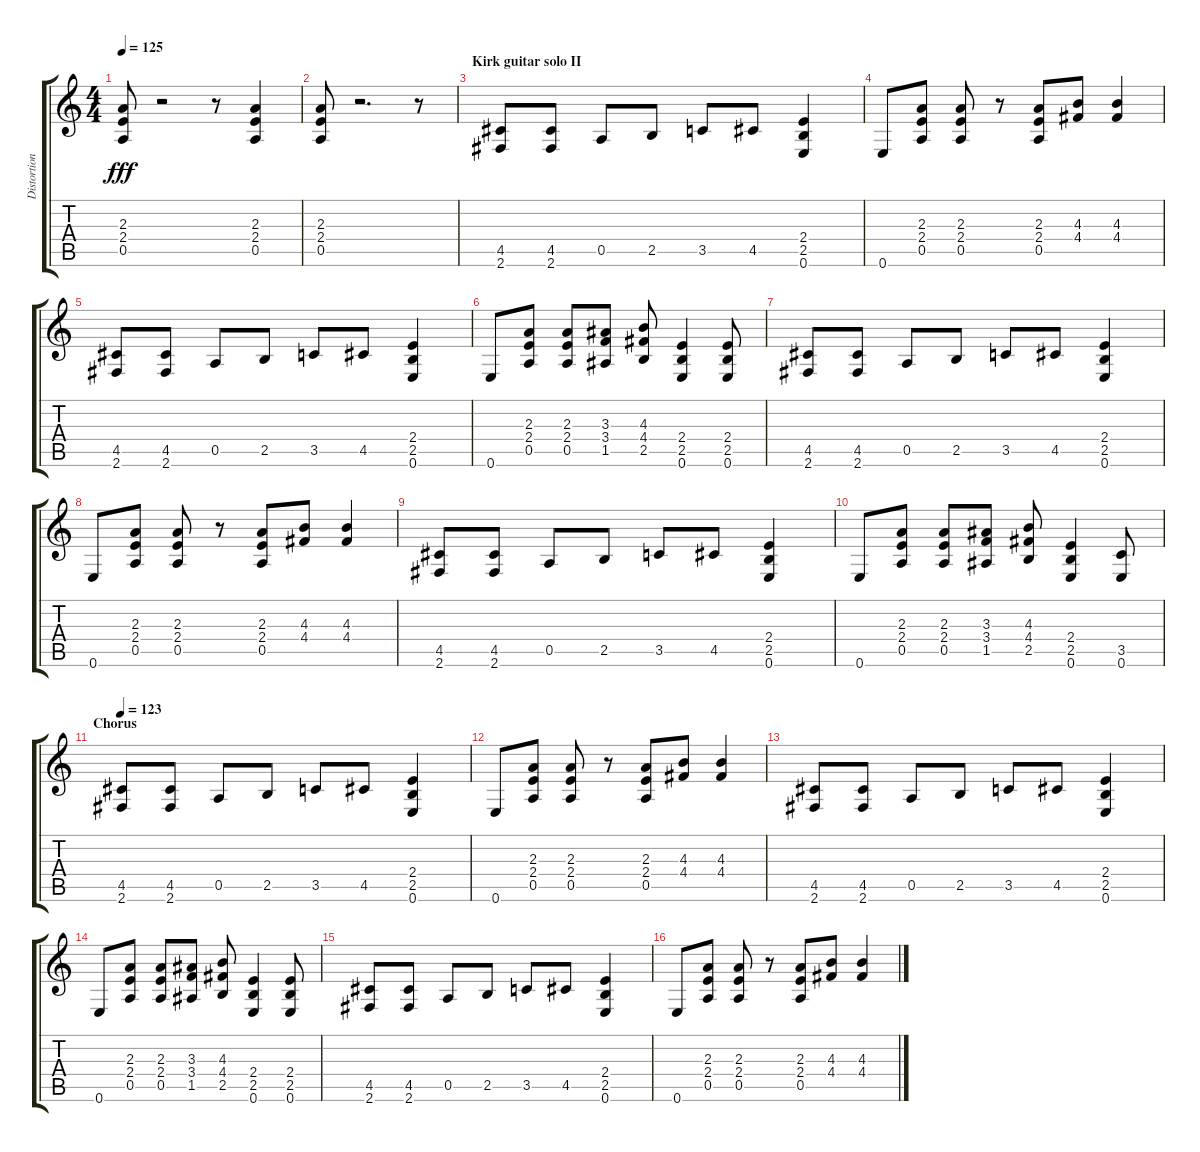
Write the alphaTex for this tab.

\track ("Distortion Guitar 2" "Distortion") {instrument distortionguitar}
\staff {score tabs}
\tuning (E4 B3 G3 D3 A2 E2) {hide}
\ts (4 4)
\tempo 125
\clef g2
\ks c
(2.3 2.4 0.5).8{dy fff} r.2 r.8 (2.3 2.4 0.5).4 |
(2.3 2.4 0.5).8 r.2{d} r.8 |
\section ("" "Kirk guitar solo II")
(4.5 2.6).8 (4.5 2.6).8 0.5.8 2.5.8 3.5.8 4.5.8 (2.4 2.5 0.6).4 |
0.6.8 (2.3 2.4 0.5).8 (2.3 2.4 0.5).8 r.8 (2.3 2.4 0.5).8 (4.3 4.4).8 (4.3 4.4).4 |
(4.5 2.6).8 (4.5 2.6).8 0.5.8 2.5.8 3.5.8 4.5.8 (2.4 2.5 0.6).4 |
0.6.8 (2.3 2.4 0.5).8 (2.3 2.4 0.5).8 (3.3 3.4 1.5).8 (4.3 4.4 2.5).8 (2.4 2.5 0.6).4 (2.4 2.5 0.6).8 |
(4.5 2.6).8 (4.5 2.6).8 0.5.8 2.5.8 3.5.8 4.5.8 (2.4 2.5 0.6).4 |
0.6.8 (2.3 2.4 0.5).8 (2.3 2.4 0.5).8 r.8 (2.3 2.4 0.5).8 (4.3 4.4).8 (4.3 4.4).4 |
(4.5 2.6).8 (4.5 2.6).8 0.5.8 2.5.8 3.5.8 4.5.8 (2.4 2.5 0.6).4 |
0.6.8 (2.3 2.4 0.5).8 (2.3 2.4 0.5).8 (3.3 3.4 1.5).8 (4.3 4.4 2.5).8 (2.4 2.5 0.6).4 (3.5 0.6).8 |
\section ("" "Chorus")
\tempo 123
(4.5 2.6).8 (4.5 2.6).8 0.5.8 2.5.8 3.5.8 4.5.8 (2.4 2.5 0.6).4 |
0.6.8 (2.3 2.4 0.5).8 (2.3 2.4 0.5).8 r.8 (2.3 2.4 0.5).8 (4.3 4.4).8 (4.3 4.4).4 |
(4.5 2.6).8 (4.5 2.6).8 0.5.8 2.5.8 3.5.8 4.5.8 (2.4 2.5 0.6).4 |
0.6.8 (2.3 2.4 0.5).8 (2.3 2.4 0.5).8 (3.3 3.4 1.5).8 (4.3 4.4 2.5).8 (2.4 2.5 0.6).4 (2.4 2.5 0.6).8 |
(4.5 2.6).8 (4.5 2.6).8 0.5.8 2.5.8 3.5.8 4.5.8 (2.4 2.5 0.6).4 |
0.6.8 (2.3 2.4 0.5).8 (2.3 2.4 0.5).8 r.8 (2.3 2.4 0.5).8 (4.3 4.4).8 (4.3 4.4).4
